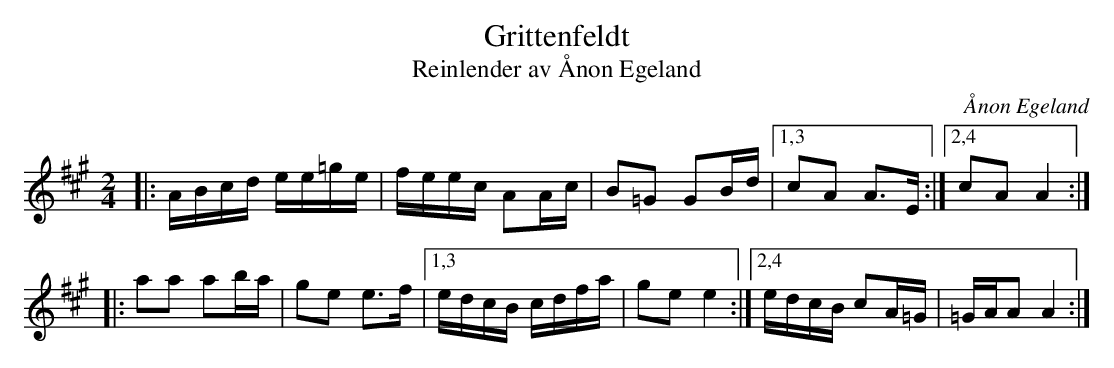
X:1
T: Grittenfeldt
T: Reinlender av \AAnon Egeland
C: \AAnon Egeland
M: 2/4
L: 1/16
K: A
|: ABcd ee=ge | feec A2Ac | B2=G2 G2Bd |1,3 c2A2 A3E :|2,4 c2A2 A4 :|
|: a2a2 a2ba | g2e2 e3f |1,3 edcB cdfa | g2e2 e4 :|2,4 edcB c2A=G | =GAA2 A4 :|
